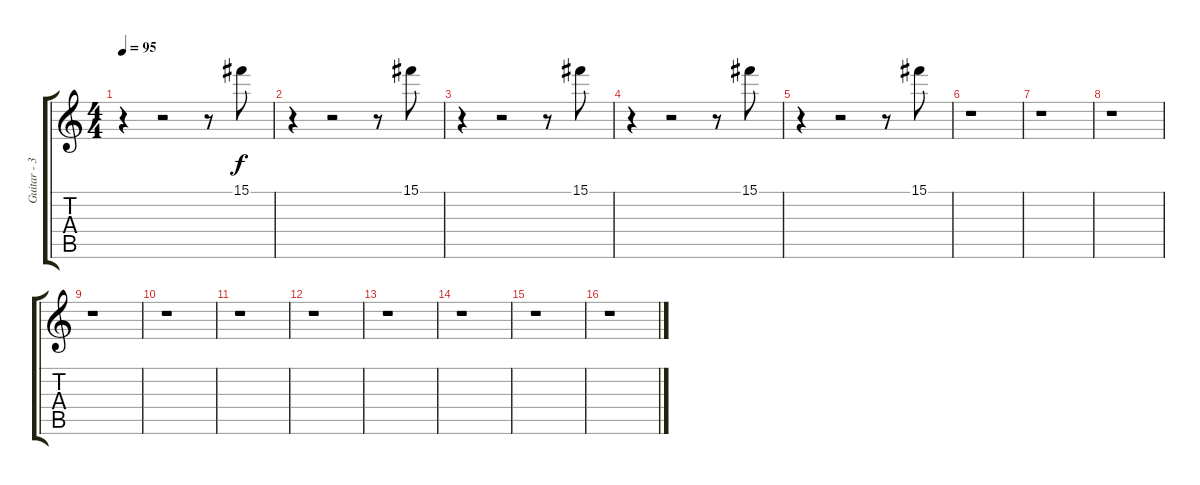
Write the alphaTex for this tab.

\track ("Guitar - 3" "Guitar - 3") {instrument overdrivenguitar}
\staff {score tabs}
\tuning (Eb4 Bb3 Gb3 Db3 Ab2 Eb2) {hide}
\ts (4 4)
\tempo 95
\clef g2
\ks c
r.4{dy f} r.2 r.8 15.1.8 |
r.4 r.2 r.8 15.1.8 |
r.4 r.2 r.8 15.1.8 |
r.4 r.2 r.8 15.1.8 |
r.4 r.2 r.8 15.1.8 |
r.1 |
r.1 |
r.1 |
r.1 |
r.1 |
r.1 |
r.1 |
r.1 |
r.1 |
r.1 |
r.1
